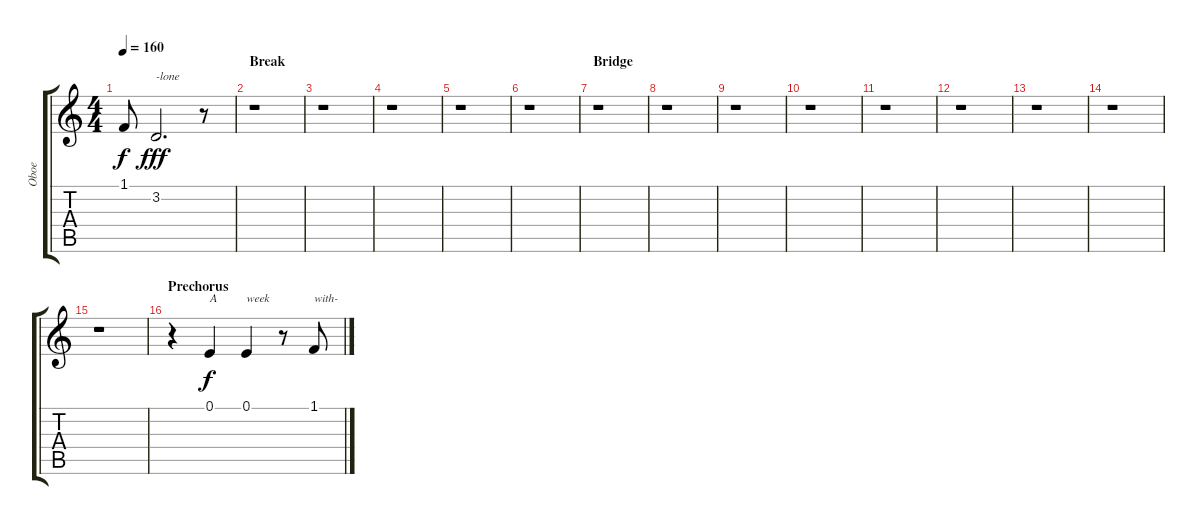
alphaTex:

\track ("Oboe" "Oboe") {instrument bassoon}
\staff {score tabs}
\tuning (E4 B3 G3 D3 A2 E2) {hide}
\ts (4 4)
\tempo 160
\clef g2
\ks c
1.1{t}.8{dy f} 3.2.2{d txt "-lone" dy fff} r.8 |
\section ("" "Break")
r.1 |
r.1 |
r.1 |
r.1 |
r.1 |
\section ("" "Bridge")
r.1 |
r.1 |
r.1 |
r.1 |
r.1 |
r.1 |
r.1 |
r.1 |
r.1 |
\section ("" "Prechorus")
r.4 0.1.4{txt "A" dy f} 0.1.4{txt "week"} r.8 1.1.8{txt "with-"}
